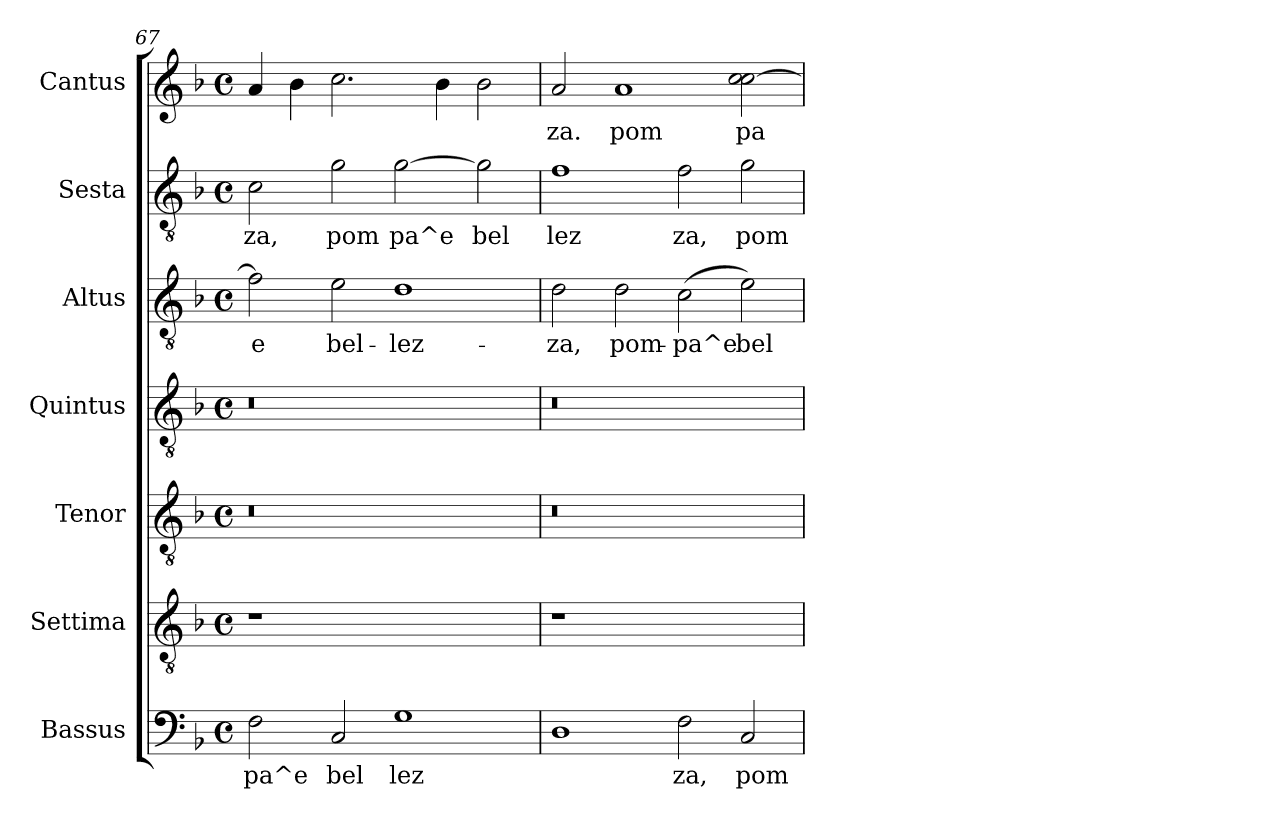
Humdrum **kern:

**kern	**text	**kern	**kern	**kern	**kern	**text	**kern	**text	**kern	**text
*part7	*part7	*part6	*part5	*part4	*part3	*part3	*part2	*part2	*part1	*part1
*staff7	*staff7	*staff6	*staff5	*staff4	*staff3	*staff3	*staff2	*staff2	*staff1	*staff1
*I"Bassus	*	*I"Settima	*I"Tenor	*I"Quintus	*I"Altus	*	*I"Sesta	*	*I"Cantus	*
*clefF4	*	*clefGv2	*clefGv2	*clefGv2	*clefGv2	*	*clefGv2	*	*clefG2	*
*k[b-]	*	*k[b-]	*k[b-]	*k[b-]	*k[b-]	*	*k[b-]	*	*k[b-]	*
*F:	*	*F:	*F:	*F:	*F:	*	*F:	*	*F:	*
*M4/4	*	*M4/4	*M4/4	*M4/4	*M4/4	*	*M4/4	*	*M4/4	*
*met(c)	*	*met(c)	*met(c)	*met(c)	*met(c)	*	*met(c)	*	*met(c)	*
=67	=67	=67	=67	=67	=67	=67	=67	=67	=67	=67
!	!LO:LY:b:cj	!	!	!	!	!LO:LY:b:cj	!	!LO:LY:b:cj	!	!LO:LY:b:cj
2F\	pa^e	1r	0r	0r	2f\]	e	2c\	za,	4a/	.
!	!	!	!	!	!	!	!	!	!	!LO:LY:b:cj
.	.	.	.	.	.	.	.	.	4b-\	.
!	!LO:LY:b:cj	!	!	!	!	!LO:LY:b:cj	!	!LO:LY:b:cj	!	!LO:LY:b:cj
2C/	bel	.	.	.	2e\	bel-	2g\	pom	2.cc\	.
!	!LO:LY:b:cj	!	!	!	!	!LO:LY:b:cj	!	!LO:LY:b:cj	!	!
1G	lez	1ryy	.	.	1d	-lez-	[<2g\	pa^e	.	.
!	!	!	!	!	!	!	!	!	!	!LO:LY:b:cj
.	.	.	.	.	.	.	.	.	4b-\	.
!	!	!	!	!	!	!	!	!LO:LY:b:cj	!	!LO:LY:b:cj
.	.	.	.	.	.	.	2g\]	bel	2b-\	.
=68	=68	=68	=68	=68	=68	=68	=68	=68	=68	=68
!	!LO:LY:b:cj	!	!	!	!	!LO:LY:b:cj	!	!LO:LY:b:cj	!	!LO:LY:b:cj
1D	.	1r	0r	0r	2d\	-za,	1f	lez	2a/	za.
!	!	!	!	!	!	!LO:LY:b:cj	!	!	!	!LO:LY:b:cj
.	.	.	.	.	2d\	pom-	.	.	1a	pom
!	!LO:LY:b:cj	!	!	!	!	!LO:LY:b:cj	!	!LO:LY:b:cj	!	!
2F\	za,	1ryy	.	.	(<2c\	-pa^e	2f\	za,	.	.
!	!LO:LY:b:cj	!	!	!	!	!LO:LY:b:cj	!	!LO:LY:b:cj	!	!LO:LY:b:cj
2C/	pom	.	.	.	2e\)	bel-	2g\	pom	2cc\ [>2cc\	pa
=	=	=	=	=	=	=	=	=	=	=
*-	*-	*-	*-	*-	*-	*-	*-	*-	*-	*-
